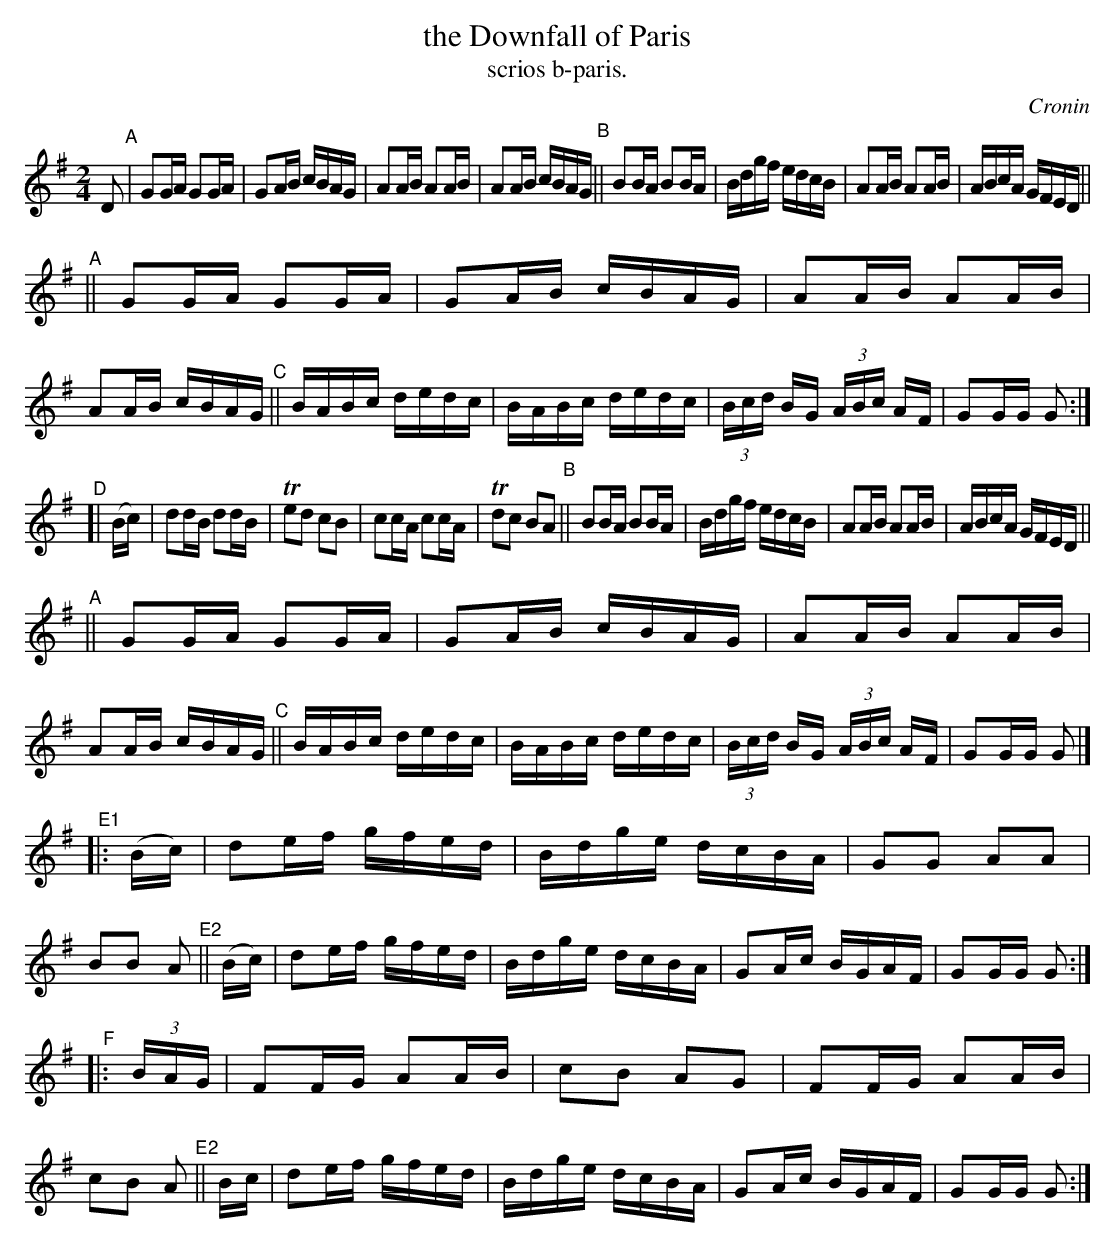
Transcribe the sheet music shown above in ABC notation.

X:1
T: the Downfall of Paris
T: scrios b-paris.
O: Cronin
M: 2/4
L: 1/16
K: G
D2 \
"^A"|  G2GA G2GA | G2AB cBAG | A2AB A2AB | A2AB cBAG \
"^B"|| B2BA B2BA | Bdgf edcB | A2AB A2AB | ABcA GFED ||
"^A"|| G2GA G2GA | G2AB cBAG | A2AB A2AB | A2AB cBAG \
"^C"|| BABc dedc | BABc dedc | (3Bcd BG (3ABc AF | G2GG G2 :|
"^D"[| (Bc) \
    | d2dB d2dB | Te2d2 c2B2 | c2cA c2cA | Td2c2 B2A2 \
"^B"|| B2BA B2BA | Bdgf edcB | A2AB A2AB | ABcA GFED ||
"^A"|| G2GA G2GA | G2AB cBAG | A2AB A2AB | A2AB cBAG \
"^C"|| BABc dedc | BABc dedc | (3Bcd BG (3ABc AF | G2GG G2 |]
"^E1"|: (Bc) | d2ef gfed | Bdge dcBA | G2G2 A2A2 | B2B2 A2 \
"^E2"|| (Bc) | d2ef gfed | Bdge dcBA | G2Ac BGAF | G2GG G2 :|
"^F"|: (3BAG |  F2FG A2AB | c2B2 A2G2 | F2FG A2AB | c2B2 A2 \
"^E2"|| Bc | d2ef gfed | Bdge dcBA | G2Ac BGAF | G2GG G2 :|
